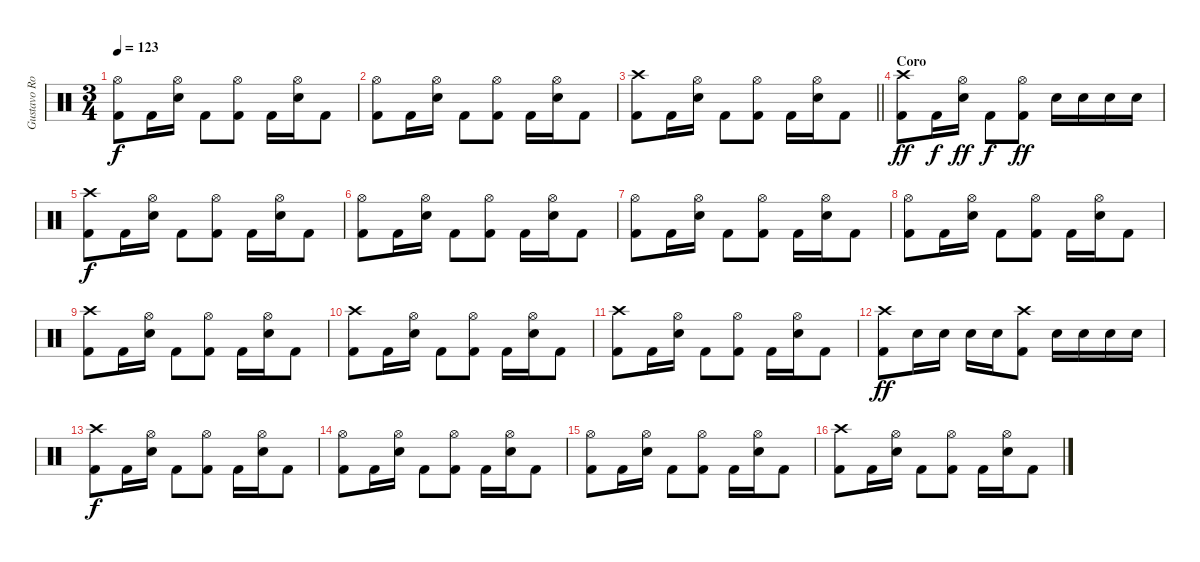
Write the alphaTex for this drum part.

\track ("Gustavo Rowek" "Gustavo Ro") {instrument percussion}
\staff {score}
\articulation defaults
\ts (3 4)
\tempo 123
\clef neutral
\ks c
("Hi-Hat (open)" "Kick (hit) 2").8{dy f} "Kick (hit) 2".16 ("Hi-Hat (open)" "Snare (hit) 2").16 "Kick (hit) 2".8 ("Hi-Hat (open)" "Kick (hit) 2").8 "Kick (hit) 2".16 ("Hi-Hat (open)" "Snare (hit) 2").16 "Kick (hit) 2".8 |
("Hi-Hat (open)" "Kick (hit) 2").8 "Kick (hit) 2".16 ("Hi-Hat (open)" "Snare (hit) 2").16 "Kick (hit) 2".8 ("Hi-Hat (open)" "Kick (hit) 2").8 "Kick (hit) 2".16 ("Hi-Hat (open)" "Snare (hit) 2").16 "Kick (hit) 2".8 |
\barLineRight lightlight
("Crash high (hit)" "Kick (hit) 2").8 "Kick (hit) 2".16 ("Hi-Hat (open)" "Snare (hit) 2").16 "Kick (hit) 2".8 ("Hi-Hat (open)" "Kick (hit) 2").8 "Kick (hit) 2".16 ("Hi-Hat (open)" "Snare (hit) 2").16 "Kick (hit) 2".8 |
\section ("" "Coro")
("Crash high (hit)" "Kick (hit) 2").8{dy ff} "Kick (hit) 2".16{dy f} ("Hi-Hat (open)" "Snare (hit) 2").16{dy ff} "Kick (hit) 2".8{dy f} ("Hi-Hat (open)" "Kick (hit) 2").8{dy ff} "Snare (hit) 2".16 "Snare (hit) 2".16 "Snare (hit) 2".16 "Snare (hit) 2".16 |
("Crash high (hit)" "Kick (hit) 2").8{dy f} "Kick (hit) 2".16 ("Hi-Hat (open)" "Snare (hit) 2").16 "Kick (hit) 2".8 ("Hi-Hat (open)" "Kick (hit) 2").8 "Kick (hit) 2".16 ("Hi-Hat (open)" "Snare (hit) 2").16 "Kick (hit) 2".8 |
("Hi-Hat (open)" "Kick (hit) 2").8 "Kick (hit) 2".16 ("Hi-Hat (open)" "Snare (hit) 2").16 "Kick (hit) 2".8 ("Hi-Hat (open)" "Kick (hit) 2").8 "Kick (hit) 2".16 ("Hi-Hat (open)" "Snare (hit) 2").16 "Kick (hit) 2".8 |
("Hi-Hat (open)" "Kick (hit) 2").8 "Kick (hit) 2".16 ("Hi-Hat (open)" "Snare (hit) 2").16 "Kick (hit) 2".8 ("Hi-Hat (open)" "Kick (hit) 2").8 "Kick (hit) 2".16 ("Hi-Hat (open)" "Snare (hit) 2").16 "Kick (hit) 2".8 |
("Hi-Hat (open)" "Kick (hit) 2").8 "Kick (hit) 2".16 ("Hi-Hat (open)" "Snare (hit) 2").16 "Kick (hit) 2".8 ("Hi-Hat (open)" "Kick (hit) 2").8 "Kick (hit) 2".16 ("Hi-Hat (open)" "Snare (hit) 2").16 "Kick (hit) 2".8 |
("Crash high (hit)" "Kick (hit) 2").8 "Kick (hit) 2".16 ("Hi-Hat (open)" "Snare (hit) 2").16 "Kick (hit) 2".8 ("Hi-Hat (open)" "Kick (hit) 2").8 "Kick (hit) 2".16 ("Hi-Hat (open)" "Snare (hit) 2").16 "Kick (hit) 2".8 |
("Crash high (hit)" "Kick (hit) 2").8 "Kick (hit) 2".16 ("Hi-Hat (open)" "Snare (hit) 2").16 "Kick (hit) 2".8 ("Hi-Hat (open)" "Kick (hit) 2").8 "Kick (hit) 2".16 ("Hi-Hat (open)" "Snare (hit) 2").16 "Kick (hit) 2".8 |
("Crash high (hit)" "Kick (hit) 2").8 "Kick (hit) 2".16 ("Hi-Hat (open)" "Snare (hit) 2").16 "Kick (hit) 2".8 ("Hi-Hat (open)" "Kick (hit) 2").8 "Kick (hit) 2".16 ("Hi-Hat (open)" "Snare (hit) 2").16 "Kick (hit) 2".8 |
("Kick (hit) 2" "Crash high (hit)").8{dy ff} "Snare (hit) 2".16 "Snare (hit) 2".16 "Snare (hit) 2".16 "Snare (hit) 2".16 ("Kick (hit) 2" "Crash high (hit)").8 "Snare (hit) 2".16 "Snare (hit) 2".16 "Snare (hit) 2".16 "Snare (hit) 2".16 |
("Crash high (hit)" "Kick (hit) 2").8{dy f} "Kick (hit) 2".16 ("Hi-Hat (open)" "Snare (hit) 2").16 "Kick (hit) 2".8 ("Hi-Hat (open)" "Kick (hit) 2").8 "Kick (hit) 2".16 ("Hi-Hat (open)" "Snare (hit) 2").16 "Kick (hit) 2".8 |
("Hi-Hat (open)" "Kick (hit) 2").8 "Kick (hit) 2".16 ("Hi-Hat (open)" "Snare (hit) 2").16 "Kick (hit) 2".8 ("Hi-Hat (open)" "Kick (hit) 2").8 "Kick (hit) 2".16 ("Hi-Hat (open)" "Snare (hit) 2").16 "Kick (hit) 2".8 |
("Hi-Hat (open)" "Kick (hit) 2").8 "Kick (hit) 2".16 ("Hi-Hat (open)" "Snare (hit) 2").16 "Kick (hit) 2".8 ("Hi-Hat (open)" "Kick (hit) 2").8 "Kick (hit) 2".16 ("Hi-Hat (open)" "Snare (hit) 2").16 "Kick (hit) 2".8 |
("Crash high (hit)" "Kick (hit) 2").8 "Kick (hit) 2".16 ("Hi-Hat (open)" "Snare (hit) 2").16 "Kick (hit) 2".8 ("Hi-Hat (open)" "Kick (hit) 2").8 "Kick (hit) 2".16 ("Hi-Hat (open)" "Snare (hit) 2").16 "Kick (hit) 2".8
